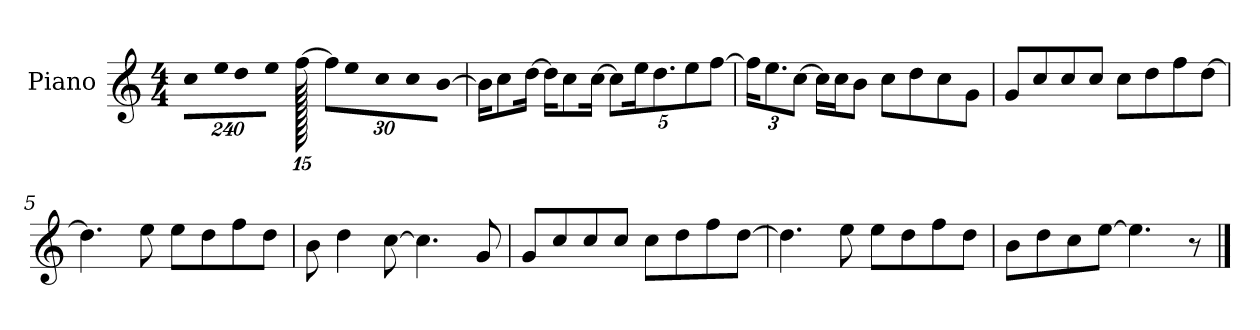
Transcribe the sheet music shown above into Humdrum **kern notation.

**kern
*part1
*staff1
*I"Piano
*I'P-no
*clefG2
*k[]
*M4/4
*MM90
*Xbrackettup
=1
!LO:N:vis=8
960%137cc\L
!LO:N:vis=16
1920%137ee\K
!LO:N:vis=8
960%137dd\
!LO:N:vis=8
960%137ee\J
[1920ff\
240%17ff\L]
!LO:N:vis=8
960%137ee\
!LO:N:vis=8
960%137cc\
!LO:N:vis=16
1920%137cc\L
!LO:N:vis=16
[1920%137b\JJ
=2
16b\KL]
8cc\
[16dd\Jk
16dd\KL]
8cc\
[16cc\Jk
10cc\L]
20ee\K
10.dd\
10ee\
[10ff\J
=3
24ff\KL]
12.ee\
[12cc\J
16cc\LL]
16cc\J
8b\J
8cc\L
8dd\
8cc\
8g\J
=4
8g/L
8cc/
8cc/
8cc/J
8cc\L
8dd\
8ff\
[8dd\J
!!LO:LB:g=z
=5
4.dd\]
8ee\
8ee\L
8dd\
8ff\
8dd\J
=6
8b\
4dd\
[8cc\
4.cc\]
8g/
=7
8g/L
8cc/
8cc/
8cc/J
8cc\L
8dd\
8ff\
[8dd\J
=8
4.dd\]
8ee\
8ee\L
8dd\
8ff\
8dd\J
=9
8b\L
8dd\
8cc\
[8ee\J
4.ee\]
8r
==
*-
